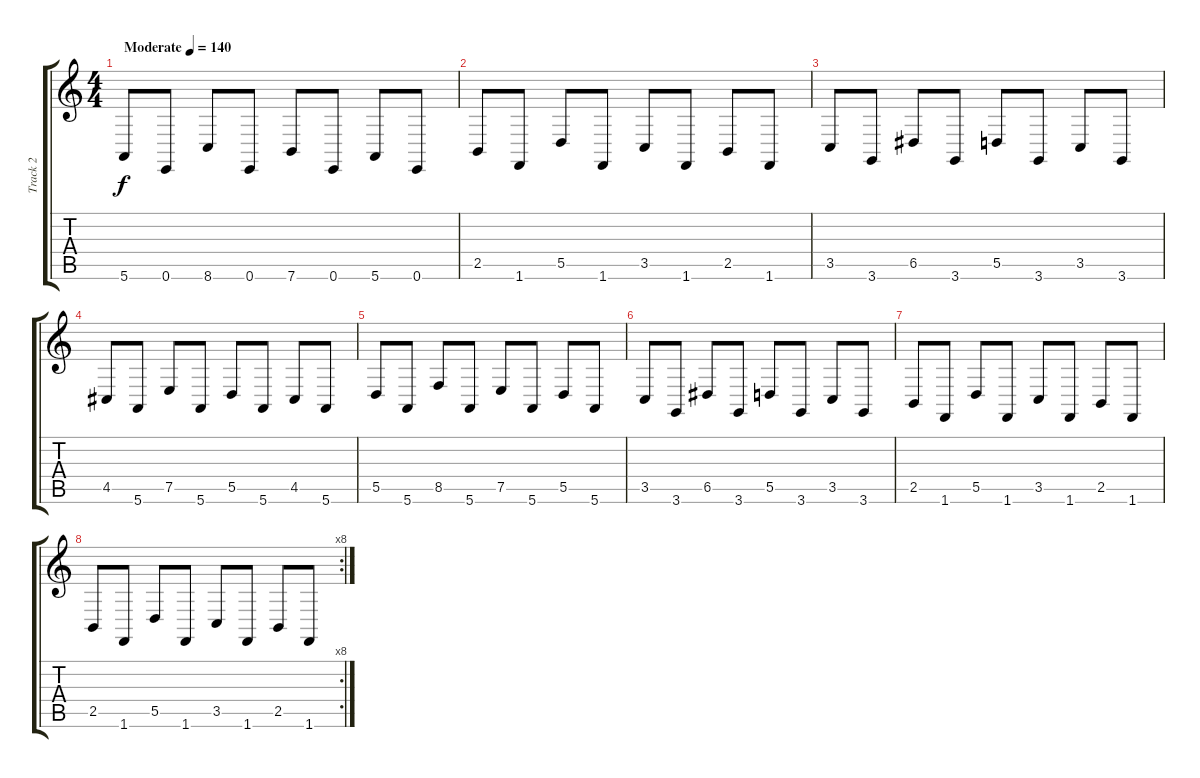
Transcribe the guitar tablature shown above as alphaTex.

\track ("Track 2" "Track 2") {instrument acousticgrandpiano}
\staff {score tabs}
\tuning (E4 B3 G3 D3 A2 E2) {hide}
\ts (4 4)
\tempo (140 "Moderate")
\clef g2
\ks c
5.6.8{dy f instrument acousticgrandpiano} 0.6.8 8.6.8 0.6.8 7.6.8 0.6.8 5.6.8 0.6.8 |
2.5.8 1.6.8 5.5.8 1.6.8 3.5.8 1.6.8 2.5.8 1.6.8 |
3.5.8 3.6.8 6.5.8 3.6.8 5.5.8 3.6.8 3.5.8 3.6.8 |
4.5.8 5.6.8 7.5.8 5.6.8 5.5.8 5.6.8 4.5.8 5.6.8 |
5.5.8 5.6.8 8.5.8 5.6.8 7.5.8 5.6.8 5.5.8 5.6.8 |
3.5.8 3.6.8 6.5.8 3.6.8 5.5.8 3.6.8 3.5.8 3.6.8 |
2.5.8 1.6.8 5.5.8 1.6.8 3.5.8 1.6.8 2.5.8 1.6.8 |
\rc 8
2.5.8 1.6.8 5.5.8 1.6.8 3.5.8 1.6.8 2.5.8 1.6.8
